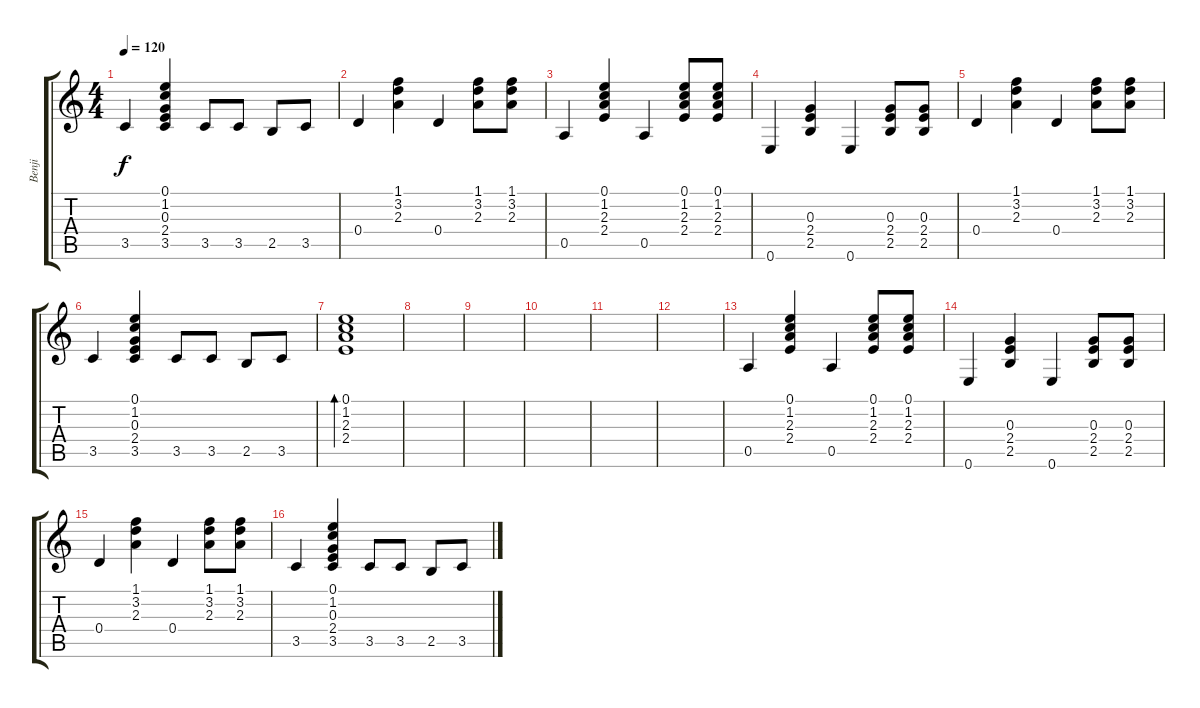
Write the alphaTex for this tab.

\track ("Benji" "Benji") {instrument distortionguitar}
\staff {score tabs}
\tuning (E4 B3 G3 D3 A2 E2) {hide}
\ts (4 4)
\tempo 120
\clef g2
\ks c
3.5.4{dy f} (0.1 1.2 0.3 2.4 3.5).4 3.5.8 3.5.8 2.5.8 3.5.8 |
0.4.4 (1.1 3.2 2.3).4 0.4.4 (1.1 3.2 2.3).8 (1.1 3.2 2.3).8 |
0.5.4 (0.1 1.2 2.3 2.4).4 0.5.4 (0.1 1.2 2.3 2.4).8 (0.1 1.2 2.3 2.4).8 |
0.6.4 (0.3 2.4 2.5).4 0.6.4 (0.3 2.4 2.5).8 (0.3 2.4 2.5).8 |
0.4.4 (1.1 3.2 2.3).4 0.4.4 (1.1 3.2 2.3).8 (1.1 3.2 2.3).8 |
3.5.4 (0.1 1.2 0.3 2.4 3.5).4 3.5.8 3.5.8 2.5.8 3.5.8 |
(0.1 1.2 2.3 2.4).1{bd 60} |
|
|
|
|
|
0.5.4 (0.1 1.2 2.3 2.4).4 0.5.4 (0.1 1.2 2.3 2.4).8 (0.1 1.2 2.3 2.4).8 |
0.6.4 (0.3 2.4 2.5).4 0.6.4 (0.3 2.4 2.5).8 (0.3 2.4 2.5).8 |
0.4.4 (1.1 3.2 2.3).4 0.4.4 (1.1 3.2 2.3).8 (1.1 3.2 2.3).8 |
3.5.4 (0.1 1.2 0.3 2.4 3.5).4 3.5.8 3.5.8 2.5.8 3.5.8
